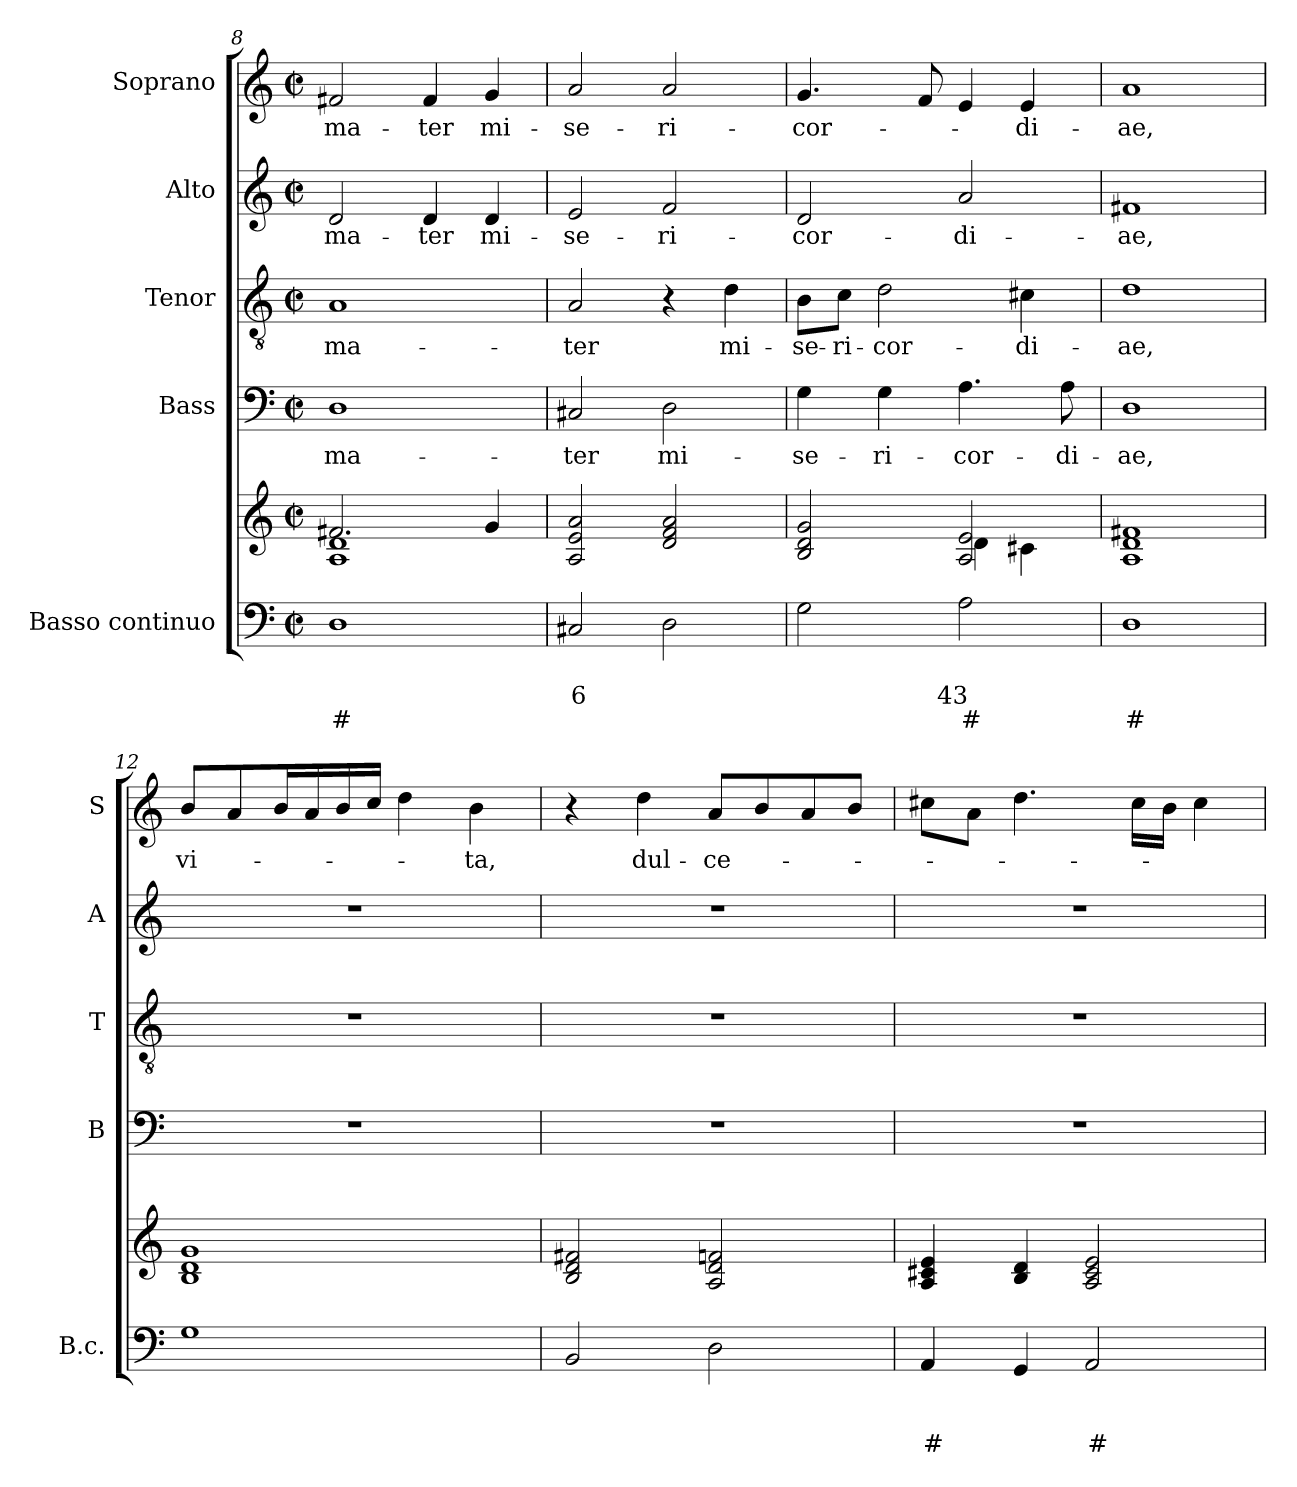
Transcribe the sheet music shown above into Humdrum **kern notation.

**kern	**text	**text	**text	**kern	**kern	**text	**kern	**text	**kern	**text	**kern	**text
*part5	*part5	*part5	*part5	*part5	*part4	*part4	*part3	*part3	*part2	*part2	*part1	*part1
*staff6	*staff6	*staff6	*staff6	*staff5	*staff4	*staff4	*staff3	*staff3	*staff2	*staff2	*staff1	*staff1
*I"Basso continuo	*	*	*	*	*I"Bass	*	*I"Tenor	*	*I"Alto	*	*I"Soprano	*
*I'B.c.	*	*	*	*	*I'B	*	*I'T	*	*I'A	*	*I'S	*
!!LO:LB:g=z
*clefF4	*	*	*	*clefG2	*clefF4	*	*clefGv2	*	*clefG2	*	*clefG2	*
*k[]	*	*	*	*k[]	*k[]	*	*k[]	*	*k[]	*	*k[]	*
*C:	*	*	*	*C:	*C:	*	*C:	*	*C:	*	*C:	*
*M2/2	*	*	*	*M2/2	*M2/2	*	*M2/2	*	*M2/2	*	*M2/2	*
*met(c|)	*	*	*	*met(c|)	*met(c|)	*	*met(c|)	*	*met(c|)	*	*met(c|)	*
=8	=8	=8	=8	=8	=8	=8	=8	=8	=8	=8	=8	=8
!	!	!	!LO:LY:b	!	!	!	!	!	!	!	!	!
*	*	*	*	*^	*	*	*	*	*	*	*	*
!	!	!	!	!	!	!	!LO:LY:b	!	!	!	!	!	!
!	!	!	!	!	!	!	!	!	!LO:LY:b	!	!	!	!
!	!	!	!	!	!	!	!	!	!	!	!LO:LY:b	!	!
!	!	!	!	!	!	!	!	!	!	!	!	!	!LO:LY:b
1D	.	.	#	2.f#X!/	1A! 1d!	1D	ma-	1A	ma-	2d/	ma-	2f#X/	ma-
!	!	!	!	!	!	!	!	!	!	!	!LO:LY:b	!	!
!	!	!	!	!	!	!	!	!	!	!	!	!	!LO:LY:b
.	.	.	.	.	.	.	.	.	.	4d/	-ter	4f#/	-ter
!	!	!	!	!	!	!	!	!	!	!	!LO:LY:b	!	!
!	!	!	!	!	!	!	!	!	!	!	!	!	!LO:LY:b
.	.	.	.	4g!/	.	.	.	.	.	4d/	mi-	4g/	mi-
*	*	*	*	*v	*v	*	*	*	*	*	*	*	*
=9	=9	=9	=9	=9	=9	=9	=9	=9	=9	=9	=9	=9
!	!	!LO:LY:b	!	!	!	!	!	!	!	!	!	!
!	!	!	!	!	!	!LO:LY:b	!	!	!	!	!	!
!	!	!	!	!	!	!	!	!LO:LY:b	!	!	!	!
!	!	!	!	!	!	!	!	!	!	!LO:LY:b	!	!
!	!	!	!	!	!	!	!	!	!	!	!	!LO:LY:b
2C#X/	.	6	.	2A!/ 2e!/ 2a!/	2C#X/	-ter	2A/	-ter	2e/	-se-	2a/	-se-
!	!	!	!	!	!	!LO:LY:b	!	!	!	!	!	!
!	!	!	!	!	!	!	!	!	!	!LO:LY:b	!	!
!	!	!	!	!	!	!	!	!	!	!	!	!LO:LY:b
2D\	.	.	.	2d!/ 2f!/ 2a!/	2D\	mi-	4r	.	2f/	-ri-	2a/	-ri-
!	!	!	!	!	!	!	!	!LO:LY:b	!	!	!	!
.	.	.	.	.	.	.	4d\	mi-	.	.	.	.
=10	=10	=10	=10	=10	=10	=10	=10	=10	=10	=10	=10	=10
*	*	*	*	*^	*	*	*	*	*	*	*	*
!	!	!	!	!	!	!	!LO:LY:b	!	!	!	!	!	!
!	!	!	!	!	!	!	!	!	!LO:LY:b	!	!	!	!
!	!	!	!	!	!	!	!	!	!	!	!LO:LY:b	!	!
!	!	!	!	!	!	!	!	!	!	!	!	!	!LO:LY:b
2G\	.	.	.	2B!/ 2d!/ 2g!/	2ryy	4G\	-se-	8B\L	-se-	2d/	-cor-	4.g/	-cor-
!	!	!	!	!	!	!	!	!	!LO:LY:b	!	!	!	!
.	.	.	.	.	.	.	.	8c\J	-ri-	.	.	.	.
!	!	!	!	!	!	!	!LO:LY:b	!	!	!	!	!	!
!	!	!	!	!	!	!	!	!	!LO:LY:b	!	!	!	!
.	.	.	.	.	.	4G\	-ri-	2d\	-cor-	.	.	.	.
.	.	.	.	.	.	.	.	.	.	.	.	8f/	.
!	!	!LO:LY:b	!LO:LY:b	!	!	!	!	!	!	!	!	!	!
!	!	!	!	!	!	!	!LO:LY:b	!	!	!	!	!	!
!	!	!	!	!	!	!	!	!	!	!	!LO:LY:b	!	!
2A\	.	43	#	2A!/ 2e!/	4d!\	4.A\	-cor-	.	.	2a/	-di-	4e/	.
!	!	!	!	!	!	!	!	!	!LO:LY:b	!	!	!	!
!	!	!	!	!	!	!	!	!	!	!	!	!	!LO:LY:b
.	.	.	.	.	4c#X!\	.	.	4c#X\	-di-	.	.	4e/	-di-
!	!	!	!	!	!	!	!LO:LY:b	!	!	!	!	!	!
.	.	.	.	.	.	8A\	-di-	.	.	.	.	.	.
*	*	*	*	*v	*v	*	*	*	*	*	*	*	*
=11	=11	=11	=11	=11	=11	=11	=11	=11	=11	=11	=11	=11
!	!	!	!LO:LY:b	!	!	!	!	!	!	!	!	!
!	!	!	!	!	!	!LO:LY:b	!	!	!	!	!	!
!	!	!	!	!	!	!	!	!LO:LY:b	!	!	!	!
!	!	!	!	!	!	!	!	!	!	!LO:LY:b	!	!
!	!	!	!	!	!	!	!	!	!	!	!	!LO:LY:b
1D	.	.	#	1A! 1d! 1f#X!	1D	-ae,	1d	-ae,	1f#X	-ae,	1a	-ae,
=12	=12	=12	=12	=12	=12	=12	=12	=12	=12	=12	=12	=12
!	!	!	!	!	!	!	!	!	!	!	!	!LO:LY:b
1G	.	.	.	1B! 1d! 1g!	1r	.	1r	.	1r	.	8b/L	vi-
.	.	.	.	.	.	.	.	.	.	.	8a/	.
.	.	.	.	.	.	.	.	.	.	.	16b/L	.
.	.	.	.	.	.	.	.	.	.	.	16a/	.
.	.	.	.	.	.	.	.	.	.	.	16b/	.
.	.	.	.	.	.	.	.	.	.	.	16cc/JJ	.
.	.	.	.	.	.	.	.	.	.	.	4dd\	.
!	!	!	!	!	!	!	!	!	!	!	!	!LO:LY:b
.	.	.	.	.	.	.	.	.	.	.	4b\	-ta,
=13	=13	=13	=13	=13	=13	=13	=13	=13	=13	=13	=13	=13
2BB/	.	.	.	2B!/ 2d!/ 2f#X!/	1r	.	1r	.	1r	.	4r	.
!	!	!	!	!	!	!	!	!	!	!	!	!LO:LY:b
.	.	.	.	.	.	.	.	.	.	.	4dd\	dul-
!	!	!	!	!	!	!	!	!	!	!	!	!LO:LY:b
2D\	.	.	.	2A!/ 2d!/ 2fn!/	.	.	.	.	.	.	8a/L	-ce-
.	.	.	.	.	.	.	.	.	.	.	8b/	.
.	.	.	.	.	.	.	.	.	.	.	8a/	.
.	.	.	.	.	.	.	.	.	.	.	8b/J	.
=14	=14	=14	=14	=14	=14	=14	=14	=14	=14	=14	=14	=14
!	!	!	!LO:LY:b	!	!	!	!	!	!	!	!	!
4AA/	.	.	#	4A!/ 4c#X!/ 4e!/	1r	.	1r	.	1r	.	8cc#X\L	.
.	.	.	.	.	.	.	.	.	.	.	8a\J	.
4GG/	.	.	.	4B!/ 4d!/	.	.	.	.	.	.	4.dd\	.
!	!	!	!LO:LY:b	!	!	!	!	!	!	!	!	!
2AA/	.	.	#	2A!/ 2c#!/ 2e!/	.	.	.	.	.	.	.	.
.	.	.	.	.	.	.	.	.	.	.	16cc#\LL	.
.	.	.	.	.	.	.	.	.	.	.	16b\JJ	.
.	.	.	.	.	.	.	.	.	.	.	4cc#\	.
=	=	=	=	=	=	=	=	=	=	=	=	=
*-	*-	*-	*-	*-	*-	*-	*-	*-	*-	*-	*-	*-
